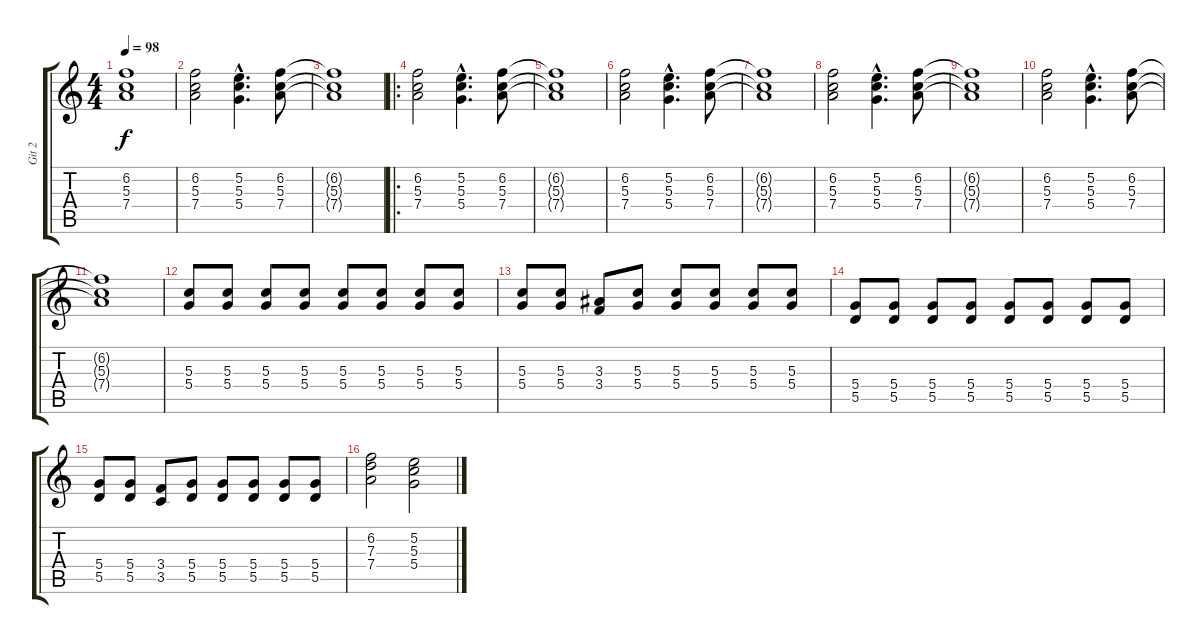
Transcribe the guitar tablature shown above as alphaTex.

\track ("Git 2" "Git 2") {instrument overdrivenguitar}
\staff {score tabs}
\tuning (E4 B3 G3 D3 A2 E2) {hide}
\ts (4 4)
\tempo 98
\clef g2
\ks c
(6.2{t} 5.3{t} 7.4{t}).1{dy f} |
(6.2 5.3 7.4).2 (5.2{hac} 5.3{hac} 5.4{hac}).4{d} (6.2 5.3 7.4).8 |
(6.2{t} 5.3{t} 7.4{t}).1 |
\ro
(6.2 5.3 7.4).2 (5.2{hac} 5.3{hac} 5.4{hac}).4{d} (6.2 5.3 7.4).8 |
(6.2{t} 5.3{t} 7.4{t}).1 |
(6.2 5.3 7.4).2 (5.2{hac} 5.3{hac} 5.4{hac}).4{d} (6.2 5.3 7.4).8 |
(6.2{t} 5.3{t} 7.4{t}).1 |
(6.2 5.3 7.4).2 (5.2{hac} 5.3{hac} 5.4{hac}).4{d} (6.2 5.3 7.4).8 |
(6.2{t} 5.3{t} 7.4{t}).1 |
(6.2 5.3 7.4).2 (5.2{hac} 5.3{hac} 5.4{hac}).4{d} (6.2 5.3 7.4).8 |
(6.2{t} 5.3{t} 7.4{t}).1 |
(5.3 5.4).8 (5.3 5.4).8 (5.3 5.4).8 (5.3 5.4).8 (5.3 5.4).8 (5.3 5.4).8 (5.3 5.4).8 (5.3 5.4).8 |
(5.3 5.4).8 (5.3 5.4).8 (3.3 3.4).8 (5.3 5.4).8 (5.3 5.4).8 (5.3 5.4).8 (5.3 5.4).8 (5.3 5.4).8 |
(5.4 5.5).8 (5.4 5.5).8 (5.4 5.5).8 (5.4 5.5).8 (5.4 5.5).8 (5.4 5.5).8 (5.4 5.5).8 (5.4 5.5).8 |
(5.4 5.5).8 (5.4 5.5).8 (3.4 3.5).8 (5.4 5.5).8 (5.4 5.5).8 (5.4 5.5).8 (5.4 5.5).8 (5.4 5.5).8 |
(6.2 7.3 7.4).2 (5.2 5.3 5.4).2
